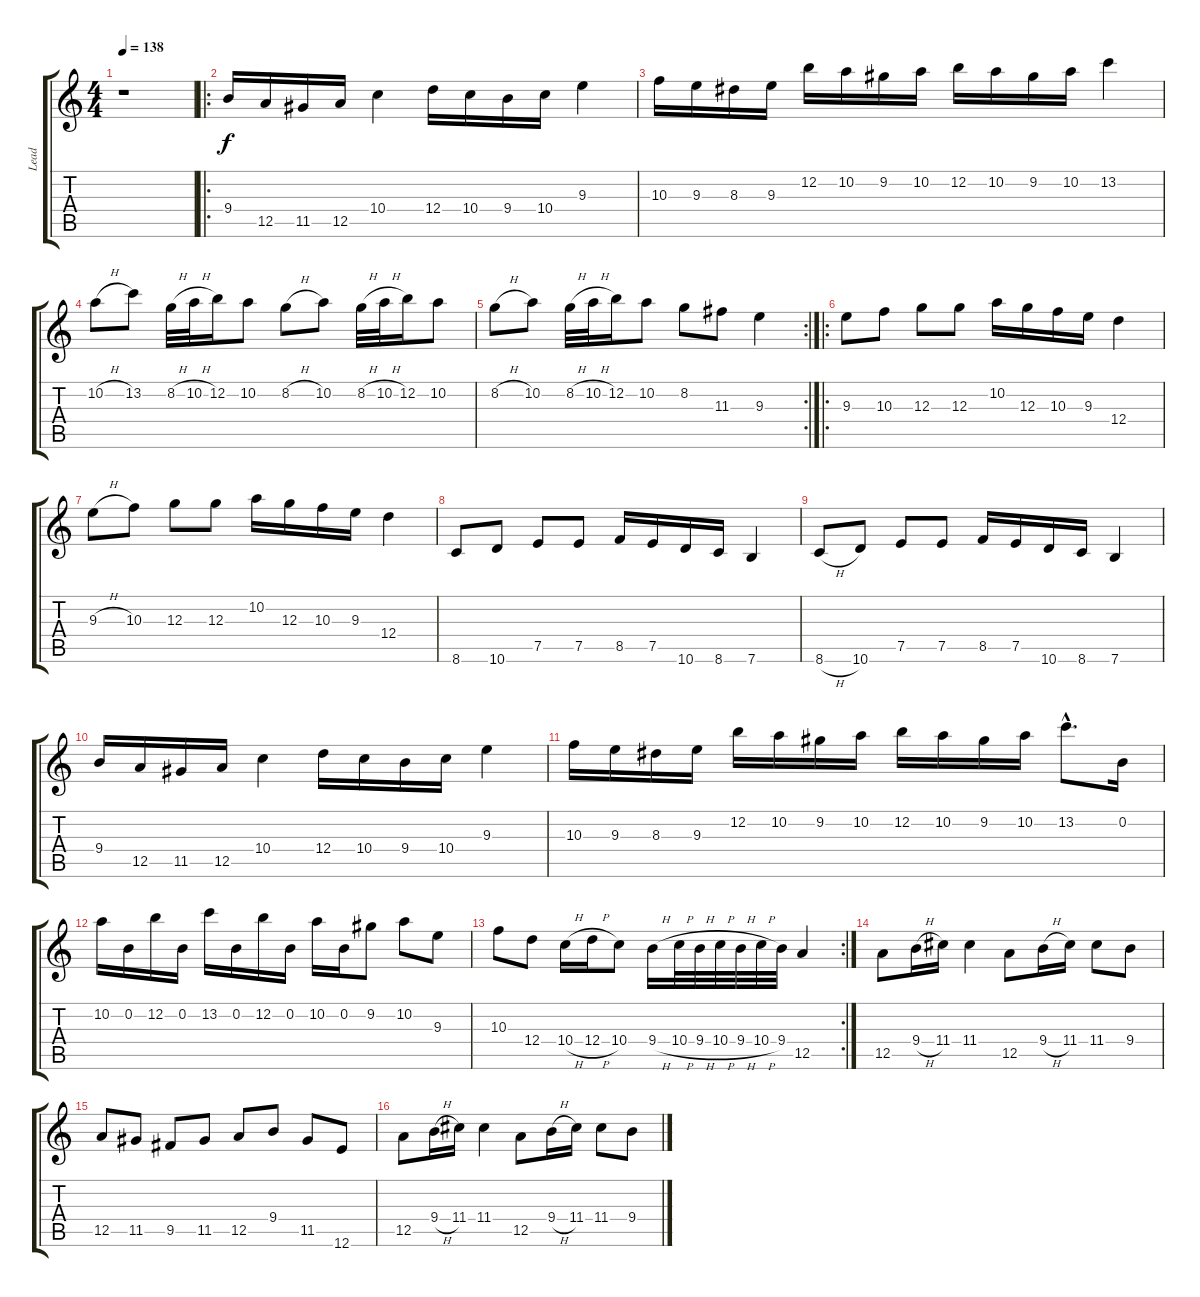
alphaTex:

\track ("Lead" "Lead") {instrument distortionguitar}
\staff {score tabs}
\tuning (E4 B3 G3 D3 A2 E2) {hide}
\ts (4 4)
\tempo 138
\clef g2
\ks c
r.1{dy f instrument distortionguitar} |
\ro
9.4.16 12.5.16 11.5.16 12.5.16 10.4.4 12.4.16 10.4.16 9.4.16 10.4.16 9.3.4 |
10.3.16 9.3.16 8.3.16 9.3.16 12.2.16 10.2.16 9.2.16 10.2.16 12.2.16 10.2.16 9.2.16 10.2.16 13.2.4 |
10.2{h}.8 13.2.8 8.2{h}.32 10.2{h}.32 12.2.16 10.2.8 8.2{h}.8 10.2.8 8.2{h}.32 10.2{h}.32 12.2.16 10.2.8 |
\rc 2
8.2{h}.8 10.2.8 8.2{h}.32 10.2{h}.32 12.2.16 10.2.8 8.2.8 11.3.8 9.3.4 |
\ro
9.3.8 10.3.8 12.3.8 12.3.8 10.2.16 12.3.16 10.3.16 9.3.16 12.4.4 |
9.3{h}.8 10.3.8 12.3.8 12.3.8 10.2.16 12.3.16 10.3.16 9.3.16 12.4.4 |
8.6.8 10.6.8 7.5.8 7.5.8 8.5.16 7.5.16 10.6.16 8.6.16 7.6.4 |
8.6{h}.8 10.6.8 7.5.8 7.5.8 8.5.16 7.5.16 10.6.16 8.6.16 7.6.4 |
9.4.16 12.5.16 11.5.16 12.5.16 10.4.4 12.4.16 10.4.16 9.4.16 10.4.16 9.3.4 |
10.3.16 9.3.16 8.3.16 9.3.16 12.2.16 10.2.16 9.2.16 10.2.16 12.2.16 10.2.16 9.2.16 10.2.16 13.2{hac}.8{d} 0.2.16 |
10.2.16 0.2.16 12.2.16 0.2.16 13.2.16 0.2.16 12.2.16 0.2.16 10.2.16 0.2.16 9.2.8 10.2.8 9.3.8 |
\rc 2
10.3.8 12.4.8 10.4{h}.16 12.4{h}.16 10.4.8 9.4{h}.16 10.4{h}.32 9.4{h}.32 10.4{h}.32 9.4{h}.32 10.4{h}.32 9.4.32 12.5.4 |
12.5.8 9.4{h}.16 11.4.16 11.4.4 12.5.8 9.4{h}.16 11.4.16 11.4.8 9.4.8 |
12.5.8 11.5.8 9.5.8 11.5.8 12.5.8 9.4.8 11.5.8 12.6.8 |
12.5.8 9.4{h}.16 11.4.16 11.4.4 12.5.8 9.4{h}.16 11.4.16 11.4.8 9.4.8
